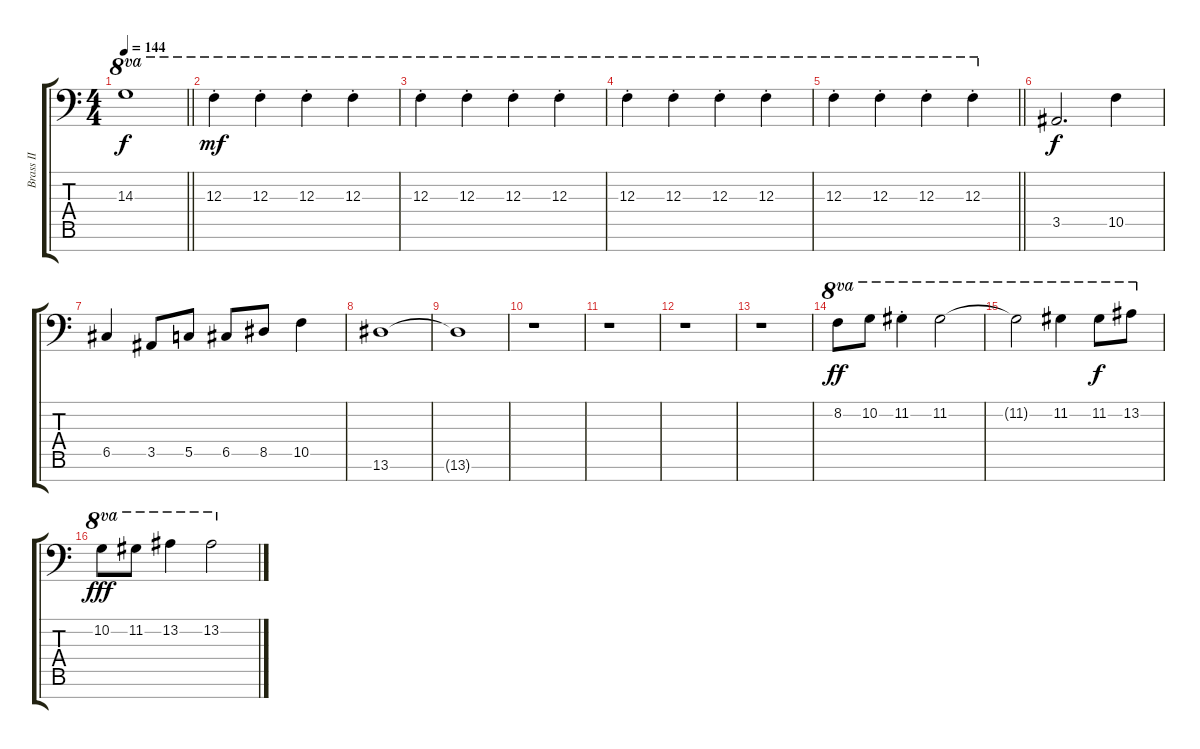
\track ("Brass II" "Brass II") {instrument trombone}
\staff {score tabs}
\tuning (D4 A3 F3 C3 G2 D2 A1) {hide}
\ts (4 4)
\tempo 144
\clef f4
\barLineRight lightlight
\ks c
14.3{t}.1{ot 8va dy f} |
12.3{st}.4{ot 8va dy mf} 12.3{st}.4{ot 8va} 12.3{st}.4{ot 8va} 12.3{st}.4{ot 8va} |
12.3{st}.4{ot 8va} 12.3{st}.4{ot 8va} 12.3{st}.4{ot 8va} 12.3{st}.4{ot 8va} |
12.3{st}.4{ot 8va} 12.3{st}.4{ot 8va} 12.3{st}.4{ot 8va} 12.3{st}.4{ot 8va} |
\barLineRight lightlight
12.3{st}.4{ot 8va} 12.3{st}.4{ot 8va} 12.3{st}.4{ot 8va} 12.3{st}.4{ot 8va} |
3.5.2{d dy f} 10.5.4 |
6.5.4 3.5.8 5.5.8 6.5.8 8.5.8 10.5.4 |
13.6.1 |
13.6{t}.1 |
r.1 |
r.1 |
r.1 |
r.1 |
8.2.8{ot 8va dy ff} 10.2.8{ot 8va} 11.2{st}.4{ot 8va} 11.2.2{ot 8va} |
11.2{t}.2{ot 8va} 11.2.4{ot 8va} 11.2.8{ot 8va dy f} 13.2.8{ot 8va} |
10.2.8{ot 8va dy fff} 11.2.8{ot 8va} 13.2.4{ot 8va} 13.2.2{ot 8va}
